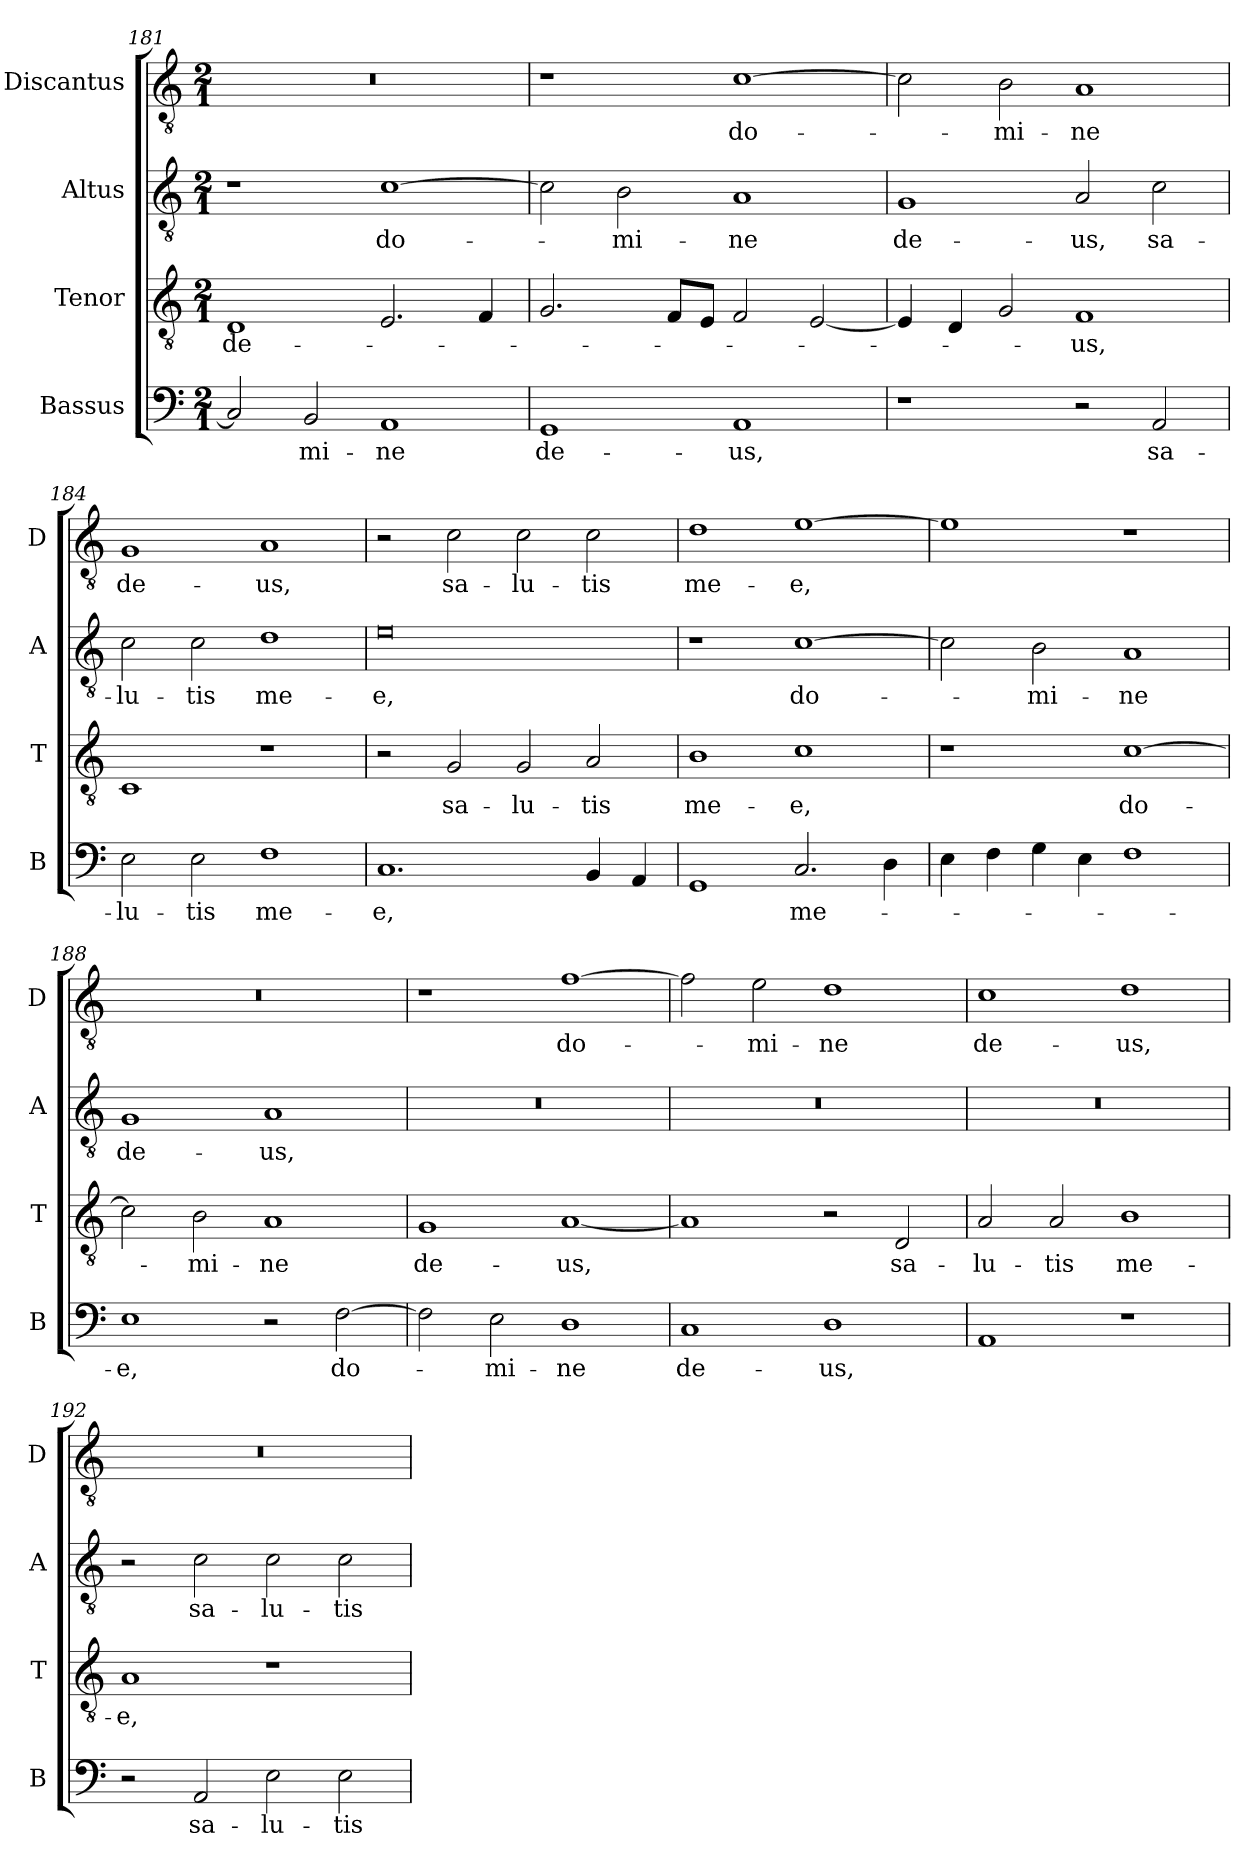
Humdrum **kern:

**kern	**text	**kern	**text	**kern	**text	**kern	**text
*part4	*part4	*part3	*part3	*part2	*part2	*part1	*part1
*staff4	*staff4	*staff3	*staff3	*staff2	*staff2	*staff1	*staff1
*I"Bassus	*	*I"Tenor	*	*I"Altus	*	*I"Discantus	*
*I'B	*	*I'T	*	*I'A	*	*I'D	*
*clefF4	*	*clefGv2	*	*clefGv2	*	*clefGv2	*
*k[]	*	*k[]	*	*k[]	*	*k[]	*
*M2/1	*	*M2/1	*	*M2/1	*	*M2/1	*
=181	=181	=181	=181	=181	=181	=181	=181
2C/]	.	1D	de-	1r	.	0r	.
2BB/	-mi-	.	.	.	.	.	.
1AA	-ne	2.E/	.	[1c	do-	.	.
.	.	4F/	.	.	.	.	.
=182	=182	=182	=182	=182	=182	=182	=182
1GG	de-	2.G/	.	2c\]	.	1r	.
.	.	.	.	2B\	-mi-	.	.
.	.	8F/L	.	.	.	.	.
.	.	8E/J	.	.	.	.	.
1AA	-us,	2F/	.	1A	-ne	[1c	do-
.	.	[2E/	.	.	.	.	.
=183	=183	=183	=183	=183	=183	=183	=183
1r	.	4E/]	.	1G	de-	2c\]	.
.	.	4D/	.	.	.	.	.
.	.	2G/	.	.	.	2B\	-mi-
2r	.	1F	-us,	2A/	-us,	1A	-ne
2AA/	sa-	.	.	2c\	sa-	.	.
=184	=184	=184	=184	=184	=184	=184	=184
2E\	-lu-	1C	.	2c\	-lu-	1G	de-
2E\	-tis	.	.	2c\	-tis	.	.
1F	me-	1r	.	1d	me-	1A	-us,
=185	=185	=185	=185	=185	=185	=185	=185
1.C	-e,	2r	.	0e	-e,	2r	.
.	.	2G/	sa-	.	.	2c\	sa-
.	.	2G/	-lu-	.	.	2c\	-lu-
4BB/	.	2A/	-tis	.	.	2c\	-tis
4AA/	.	.	.	.	.	.	.
=186	=186	=186	=186	=186	=186	=186	=186
1GG	.	1B	me-	1r	.	1d	me-
2.C/	me-	1c	-e,	[1c	do-	[1e	-e,
4D\	.	.	.	.	.	.	.
=187	=187	=187	=187	=187	=187	=187	=187
4E\	.	1r	.	2c\]	.	1e]	.
4F\	.	.	.	.	.	.	.
4G\	.	.	.	2B\	-mi-	.	.
4E\	.	.	.	.	.	.	.
1F	.	[1c	do-	1A	-ne	1r	.
=188	=188	=188	=188	=188	=188	=188	=188
1E	-e,	2c\]	.	1G	de-	0r	.
.	.	2B\	-mi-	.	.	.	.
2r	.	1A	-ne	1A	-us,	.	.
[2F\	do-	.	.	.	.	.	.
=189	=189	=189	=189	=189	=189	=189	=189
2F\]	.	1G	de-	0r	.	1r	.
2E\	-mi-	.	.	.	.	.	.
1D	-ne	[1A	-us,	.	.	[1f	do-
=190	=190	=190	=190	=190	=190	=190	=190
1C	de-	1A]	.	0r	.	2f\]	.
.	.	.	.	.	.	2e\	-mi-
1D	-us,	2r	.	.	.	1d	-ne
.	.	2D/	sa-	.	.	.	.
=191	=191	=191	=191	=191	=191	=191	=191
1AA	.	2A/	-lu-	0r	.	1c	de-
.	.	2A/	-tis	.	.	.	.
1r	.	1B	me-	.	.	1d	-us,
=192	=192	=192	=192	=192	=192	=192	=192
2r	.	1A	-e,	2r	.	0r	.
2AA/	sa-	.	.	2c\	sa-	.	.
2E\	-lu-	1r	.	2c\	-lu-	.	.
2E\	-tis	.	.	2c\	-tis	.	.
=	=	=	=	=	=	=	=
*-	*-	*-	*-	*-	*-	*-	*-
